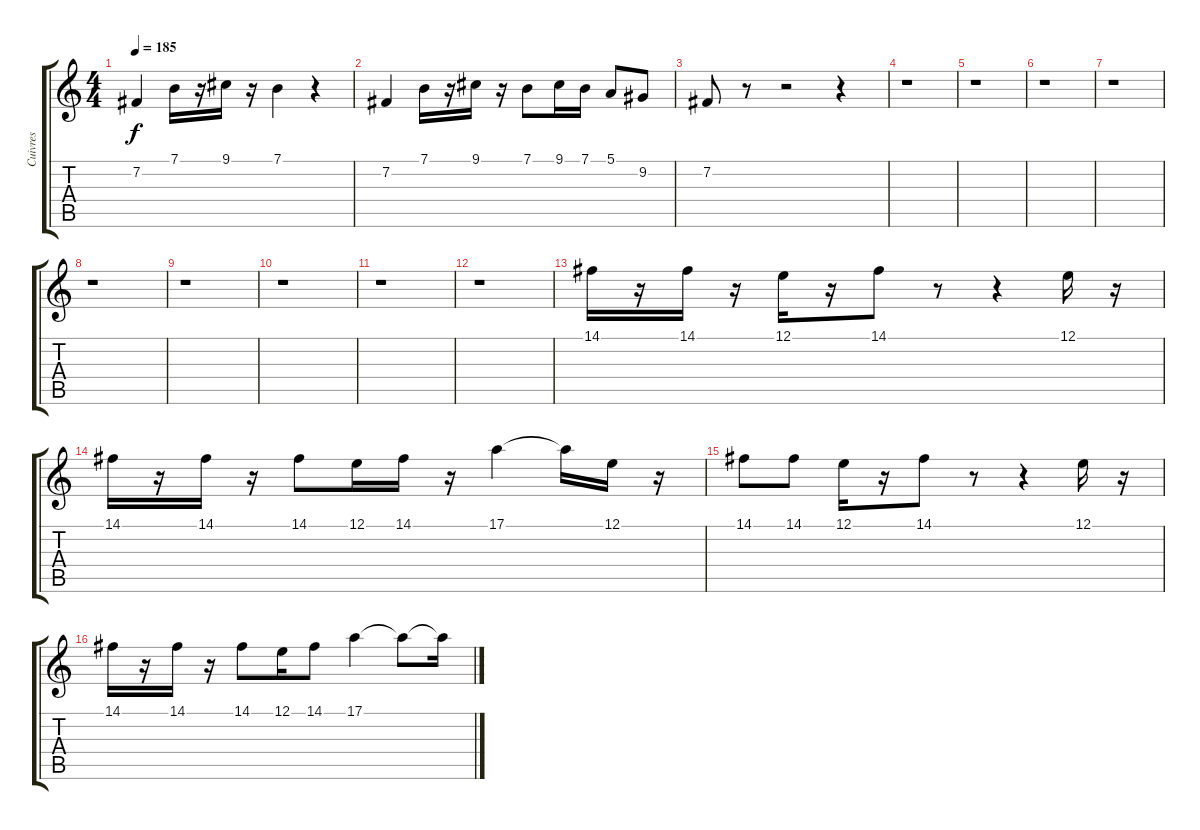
\track ("Cuivres" "Cuivres") {instrument trumpet}
\staff {score tabs}
\tuning (E4 B3 G3 D3 A2 E2) {hide}
\ts (4 4)
\tempo 185
\clef g2
\ks c
7.2.4{dy f} 7.1.16 r.16 9.1.16 r.16 7.1.4 r.4 |
7.2.4 7.1.16 r.16 9.1.16 r.16 7.1.8 9.1.16 7.1.16 5.1.8 9.2.8 |
7.2.8 r.8 r.2 r.4 |
r.1 |
r.1 |
r.1 |
r.1 |
r.1 |
r.1 |
r.1 |
r.1 |
r.1 |
14.1.16 r.16 14.1.16 r.16 12.1.16 r.16 14.1.8 r.8 r.4 12.1.16 r.16 |
14.1.16 r.16 14.1.16 r.16 14.1.8 12.1.16 14.1.16 r.16 17.1.4 17.1{t}.16 12.1.16 r.16 |
14.1.8 14.1.8 12.1.16 r.16 14.1.8 r.8 r.4 12.1.16 r.16 |
14.1.16 r.16 14.1.16 r.16 14.1.8 12.1.16 14.1.8 17.1.4 17.1{t}.8 17.1{t}.16
